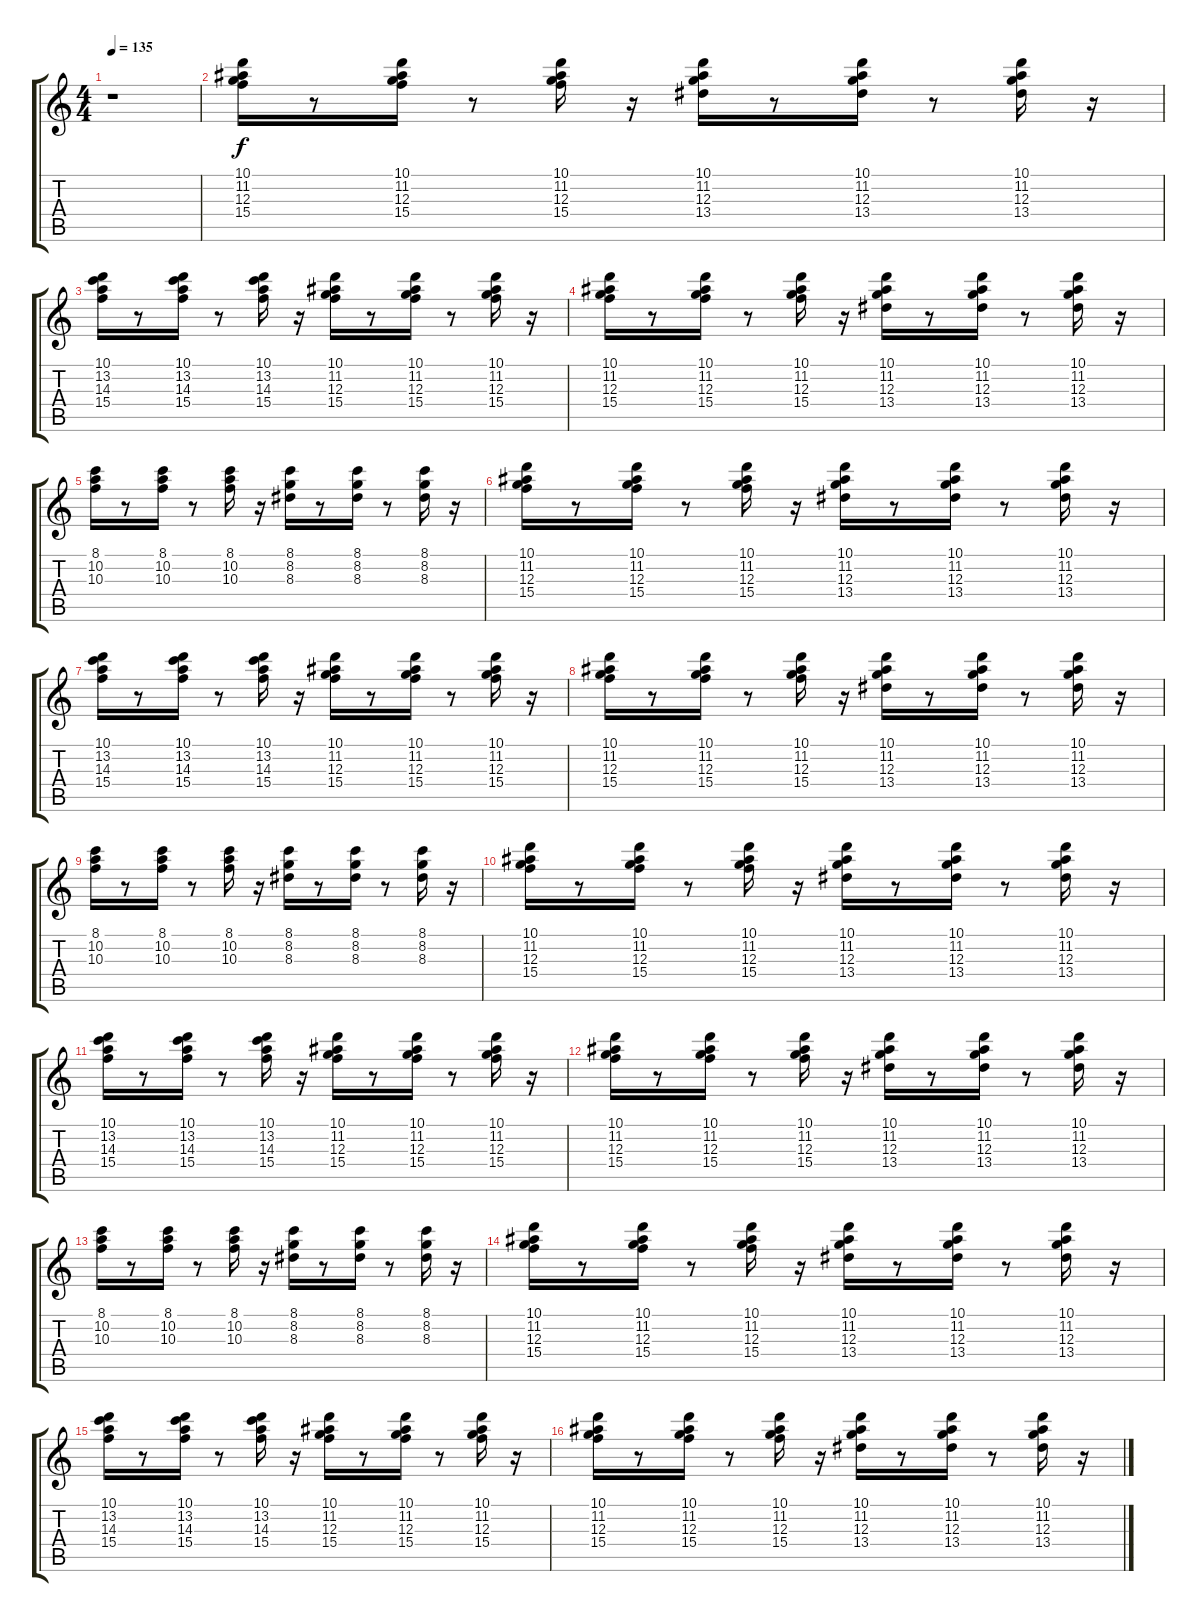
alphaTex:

\track "" {instrument slapbass2}
\staff {score tabs}
\tuning (E4 B3 G3 D3 A2 E2) {hide}
\ts (4 4)
\tempo 135
\clef g2
\ks c
r.1{dy f instrument slapbass2} |
(10.1 11.2 12.3 15.4).16 r.8 (10.1 11.2 12.3 15.4).16 r.8 (10.1 11.2 12.3 15.4).16 r.16 (10.1 11.2 12.3 13.4).16 r.8 (10.1 11.2 12.3 13.4).16 r.8 (10.1 11.2 12.3 13.4).16 r.16 |
(10.1 13.2 14.3 15.4).16 r.8 (10.1 13.2 14.3 15.4).16 r.8 (10.1 13.2 14.3 15.4).16 r.16 (10.1 11.2 12.3 15.4).16 r.8 (10.1 11.2 12.3 15.4).16 r.8 (10.1 11.2 12.3 15.4).16 r.16 |
(10.1 11.2 12.3 15.4).16 r.8 (10.1 11.2 12.3 15.4).16 r.8 (10.1 11.2 12.3 15.4).16 r.16 (10.1 11.2 12.3 13.4).16 r.8 (10.1 11.2 12.3 13.4).16 r.8 (10.1 11.2 12.3 13.4).16 r.16 |
(8.1 10.2 10.3).16 r.8 (8.1 10.2 10.3).16 r.8 (8.1 10.2 10.3).16 r.16 (8.1 8.2 8.3).16 r.8 (8.1 8.2 8.3).16 r.8 (8.1 8.2 8.3).16 r.16 |
(10.1 11.2 12.3 15.4).16 r.8 (10.1 11.2 12.3 15.4).16 r.8 (10.1 11.2 12.3 15.4).16 r.16 (10.1 11.2 12.3 13.4).16 r.8 (10.1 11.2 12.3 13.4).16 r.8 (10.1 11.2 12.3 13.4).16 r.16 |
(10.1 13.2 14.3 15.4).16 r.8 (10.1 13.2 14.3 15.4).16 r.8 (10.1 13.2 14.3 15.4).16 r.16 (10.1 11.2 12.3 15.4).16 r.8 (10.1 11.2 12.3 15.4).16 r.8 (10.1 11.2 12.3 15.4).16 r.16 |
(10.1 11.2 12.3 15.4).16 r.8 (10.1 11.2 12.3 15.4).16 r.8 (10.1 11.2 12.3 15.4).16 r.16 (10.1 11.2 12.3 13.4).16 r.8 (10.1 11.2 12.3 13.4).16 r.8 (10.1 11.2 12.3 13.4).16 r.16 |
(8.1 10.2 10.3).16 r.8 (8.1 10.2 10.3).16 r.8 (8.1 10.2 10.3).16 r.16 (8.1 8.2 8.3).16 r.8 (8.1 8.2 8.3).16 r.8 (8.1 8.2 8.3).16 r.16 |
(10.1 11.2 12.3 15.4).16 r.8 (10.1 11.2 12.3 15.4).16 r.8 (10.1 11.2 12.3 15.4).16 r.16 (10.1 11.2 12.3 13.4).16 r.8 (10.1 11.2 12.3 13.4).16 r.8 (10.1 11.2 12.3 13.4).16 r.16 |
(10.1 13.2 14.3 15.4).16 r.8 (10.1 13.2 14.3 15.4).16 r.8 (10.1 13.2 14.3 15.4).16 r.16 (10.1 11.2 12.3 15.4).16 r.8 (10.1 11.2 12.3 15.4).16 r.8 (10.1 11.2 12.3 15.4).16 r.16 |
(10.1 11.2 12.3 15.4).16 r.8 (10.1 11.2 12.3 15.4).16 r.8 (10.1 11.2 12.3 15.4).16 r.16 (10.1 11.2 12.3 13.4).16 r.8 (10.1 11.2 12.3 13.4).16 r.8 (10.1 11.2 12.3 13.4).16 r.16 |
(8.1 10.2 10.3).16 r.8 (8.1 10.2 10.3).16 r.8 (8.1 10.2 10.3).16 r.16 (8.1 8.2 8.3).16 r.8 (8.1 8.2 8.3).16 r.8 (8.1 8.2 8.3).16 r.16 |
(10.1 11.2 12.3 15.4).16 r.8 (10.1 11.2 12.3 15.4).16 r.8 (10.1 11.2 12.3 15.4).16 r.16 (10.1 11.2 12.3 13.4).16 r.8 (10.1 11.2 12.3 13.4).16 r.8 (10.1 11.2 12.3 13.4).16 r.16 |
(10.1 13.2 14.3 15.4).16 r.8 (10.1 13.2 14.3 15.4).16 r.8 (10.1 13.2 14.3 15.4).16 r.16 (10.1 11.2 12.3 15.4).16 r.8 (10.1 11.2 12.3 15.4).16 r.8 (10.1 11.2 12.3 15.4).16 r.16 |
(10.1 11.2 12.3 15.4).16 r.8 (10.1 11.2 12.3 15.4).16 r.8 (10.1 11.2 12.3 15.4).16 r.16 (10.1 11.2 12.3 13.4).16 r.8 (10.1 11.2 12.3 13.4).16 r.8 (10.1 11.2 12.3 13.4).16 r.16
